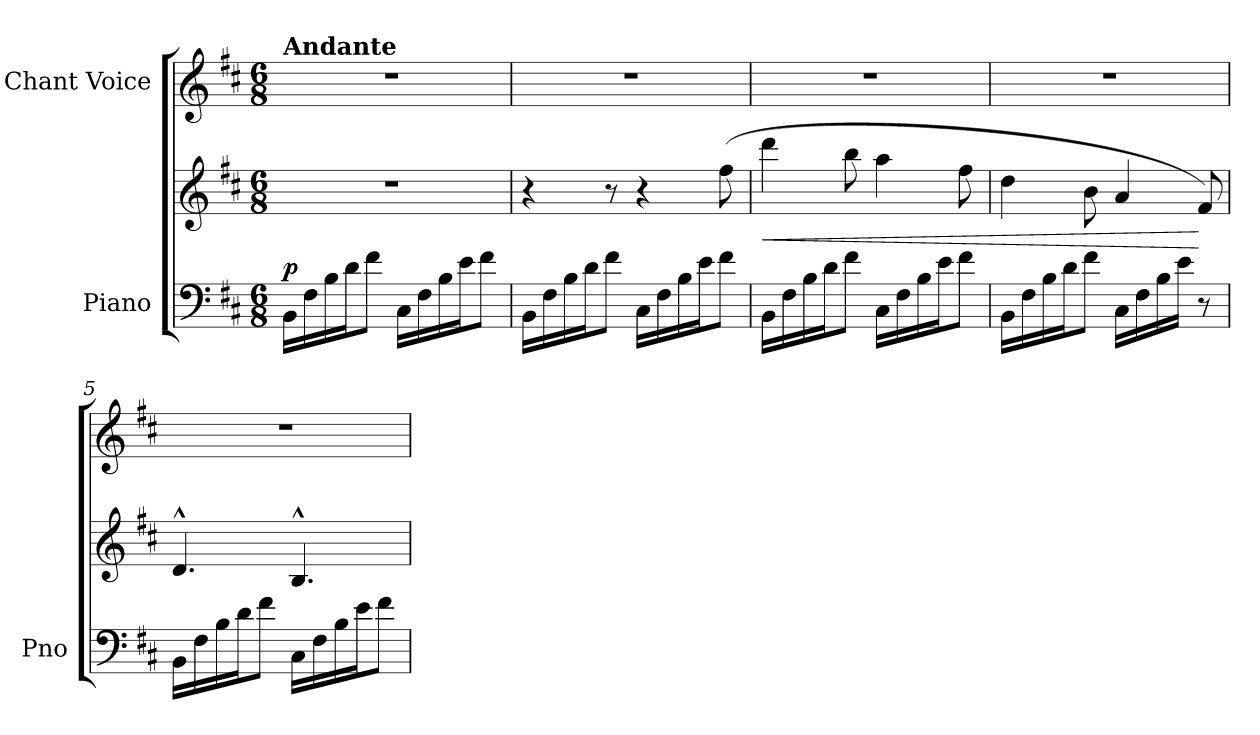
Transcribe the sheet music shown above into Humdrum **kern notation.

**kern	**kern	**dynam	**kern
*part2	*part2	*part2	*part1
*staff3	*staff2	*staff2/3	*staff1
*I"Piano	*	*	*I"Chant Voice
*I'Pno	*	*	*
*clefF4	*clefG2	*	*clefG2
*k[f#c#]	*k[f#c#]	*	*k[f#c#]
*M6/8	*M6/8	*	*M6/8
=1	=1	=1	=1
!	!	!	!LO:TX:a:B:t=Andante
!	!	!LO:DY:a=2	!
16BB\LL	2.r	p	2.r
16F#\	.	.	.
16B\	.	.	.
16d\J	.	.	.
8f#\J	.	.	.
16C#\LL	.	.	.
16F#\	.	.	.
16B\	.	.	.
16e\J	.	.	.
8f#\J	.	.	.
=2	=2	=2	=2
16BB\LL	4r	.	2.r
16F#\	.	.	.
16B\	.	.	.
16d\J	.	.	.
8f#\J	8r	.	.
16C#\LL	4r	.	.
16F#\	.	.	.
16B\	.	.	.
16e\J	.	.	.
8f#\J	(8ff#\	.	.
=3	=3	=3	=3
!	!	!LO:HP:b	!
16BB\LL	4ddd\	<	2.r
16F#\	.	.	.
16B\	.	.	.
16d\J	.	.	.
8f#\J	8bb\	.	.
16C#\LL	4aa\	.	.
16F#\	.	.	.
16B\	.	.	.
16e\J	.	.	.
8f#\J	8ff#\	.	.
!!LO:LB:g=z
=4	=4	=4	=4
16BB\LL	4dd\	.	2.r
16F#\	.	.	.
16B\	.	.	.
16d\J	.	.	.
8f#\J	8b\	.	.
16C#\LL	4a/	.	.
16F#\	.	.	.
16B\	.	.	.
16e\JJ	.	.	.
8r	8f#/)	[	.
!!LO:LB:g=z
=5	=5	=5	=5
16BB\LL	4.d^^/	.	2.r
16F#\	.	.	.
16B\	.	.	.
16d\J	.	.	.
8f#\J	.	.	.
16C#\LL	4.B^^/	.	.
16F#\	.	.	.
16B\	.	.	.
16e\J	.	.	.
8f#\J	.	.	.
=	=	=	=
*-	*-	*-	*-
